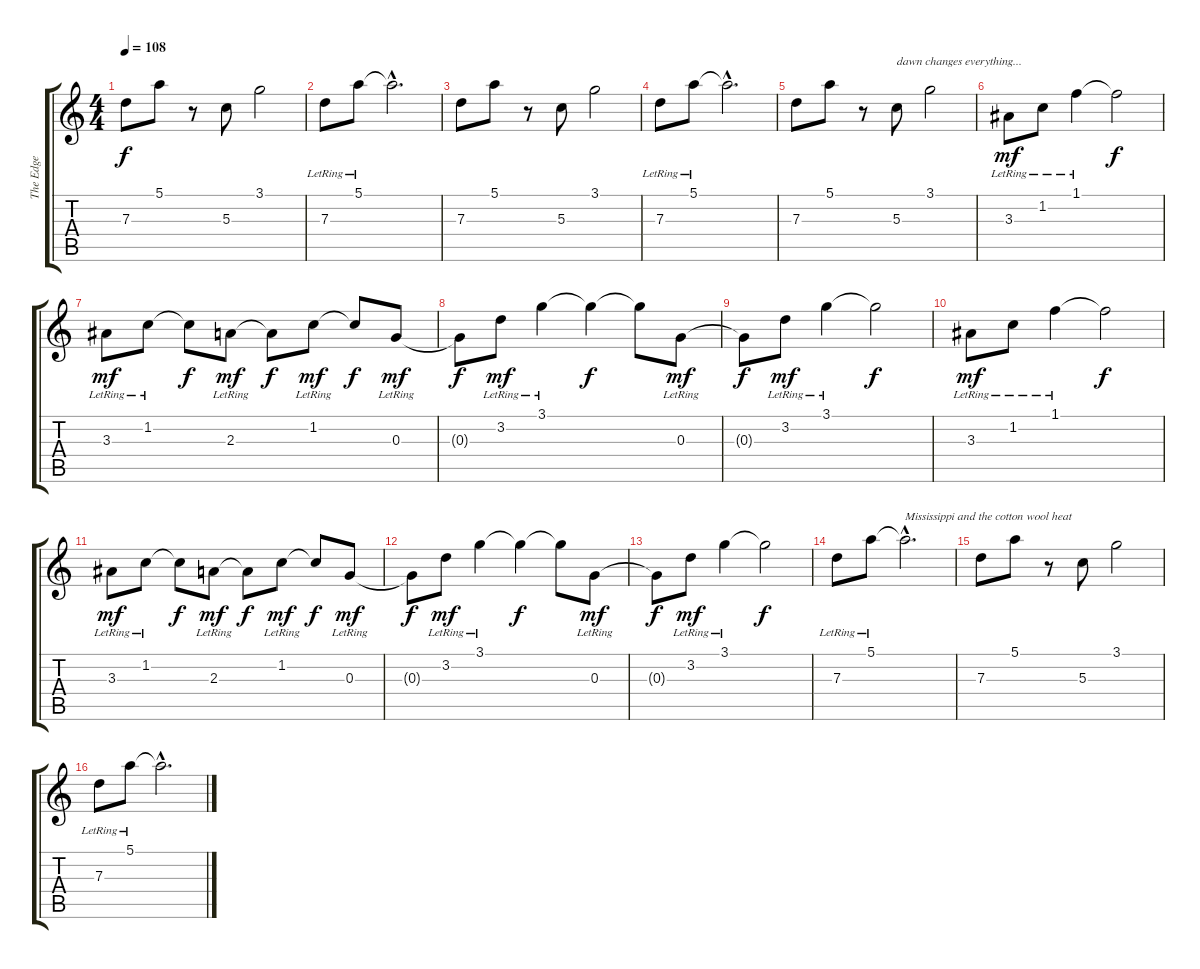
\track ("The Edge" "The Edge") {instrument electricguitarclean}
\staff {score tabs}
\tuning (E4 B3 G3 D3 A2 E2) {hide}
\ts (4 4)
\tempo 108
\clef g2
\ks c
7.3.8{dy f} 5.1.8 r.8 5.3.8 3.1.2 |
7.3{lr}.8 5.1{lr}.8 5.1{hac t}.2{d} |
7.3.8 5.1.8 r.8 5.3.8 3.1.2 |
7.3{lr}.8 5.1{lr}.8 5.1{hac t}.2{d} |
7.3.8 5.1.8 r.8 5.3.8{txt "dawn changes everything..."} 3.1.2 |
3.3{lr}.8{dy mf} 1.2{lr}.8 1.1{lr}.4 1.1{t}.2{dy f} |
3.3{lr}.8{dy mf} 1.2{lr}.8 1.2{t}.8{dy f} 2.3{lr}.8{dy mf} 2.3{t}.8{dy f} 1.2{lr}.8{dy mf} 1.2{t}.8{dy f} 0.3{lr}.8{dy mf} |
0.3{t}.8{dy f} 3.2{lr}.8{dy mf} 3.1{lr}.4 3.1{t}.4{dy f} 3.1{t}.8 0.3{lr}.8{dy mf} |
0.3{t}.8{dy f} 3.2{lr}.8{dy mf} 3.1{lr}.4 3.1{t}.2{dy f} |
3.3{lr}.8{dy mf} 1.2{lr}.8 1.1{lr}.4 1.1{t}.2{dy f} |
3.3{lr}.8{dy mf} 1.2{lr}.8 1.2{t}.8{dy f} 2.3{lr}.8{dy mf} 2.3{t}.8{dy f} 1.2{lr}.8{dy mf} 1.2{t}.8{dy f} 0.3{lr}.8{dy mf} |
0.3{t}.8{dy f} 3.2{lr}.8{dy mf} 3.1{lr}.4 3.1{t}.4{dy f} 3.1{t}.8 0.3{lr}.8{dy mf} |
0.3{t}.8{dy f} 3.2{lr}.8{dy mf} 3.1{lr}.4 3.1{t}.2{dy f} |
7.3{lr}.8 5.1{lr}.8 5.1{hac t}.2{d txt "Mississippi and the cotton wool heat"} |
7.3.8 5.1.8 r.8 5.3.8 3.1.2 |
7.3{lr}.8 5.1{lr}.8 5.1{hac t}.2{d}
